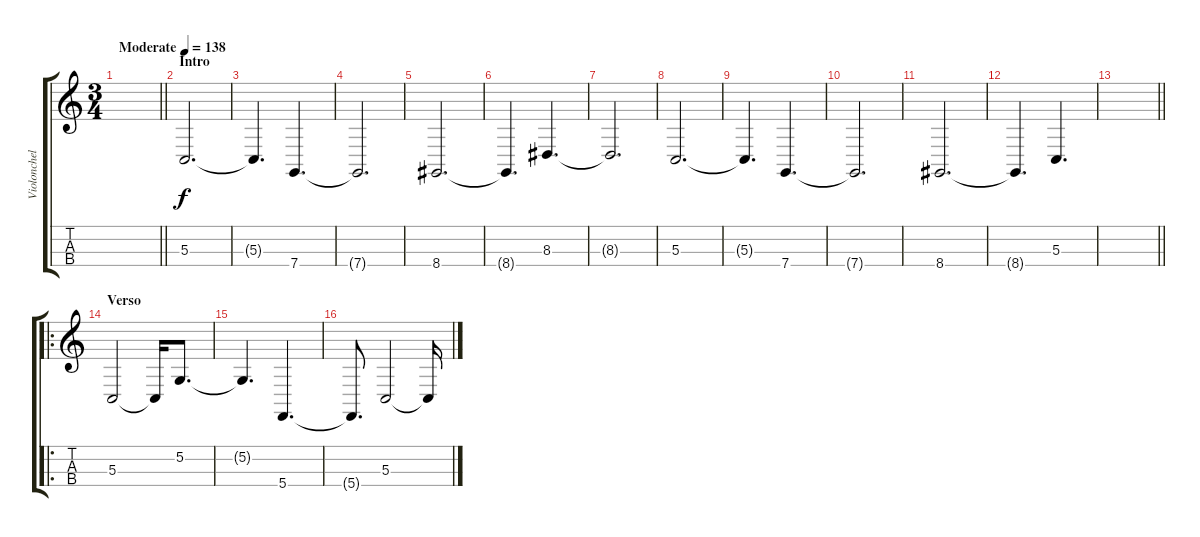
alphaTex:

\track ("Violonchelo" "Violonchel") {instrument cello}
\staff {score tabs}
\tuning (A3 D3 G2 C2) {hide}
\ts (3 4)
\tempo (138 "Moderate")
\clef g2
\barLineRight lightlight
\ks c
|
\section ("" "Intro")
5.3.2{d} |
5.3{t}.4{d} 7.4.4{d} |
7.4{t}.2{d} |
8.4.2{d} |
8.4{t}.4{d} 8.3.4{d} |
8.3{t}.2{d} |
5.3.2{d} |
5.3{t}.4{d} 7.4.4{d} |
7.4{t}.2{d} |
8.4.2{d} |
8.4{t}.4{d} 5.3.4{d} |
\barLineRight lightlight
|
\ro
\section ("" "Verso")
5.3.2 5.3{t}.16 5.2.8{d} |
5.2{t}.4{d} 5.4.4{d} |
5.4{t}.8{d} 5.3.2 5.3{t}.16
